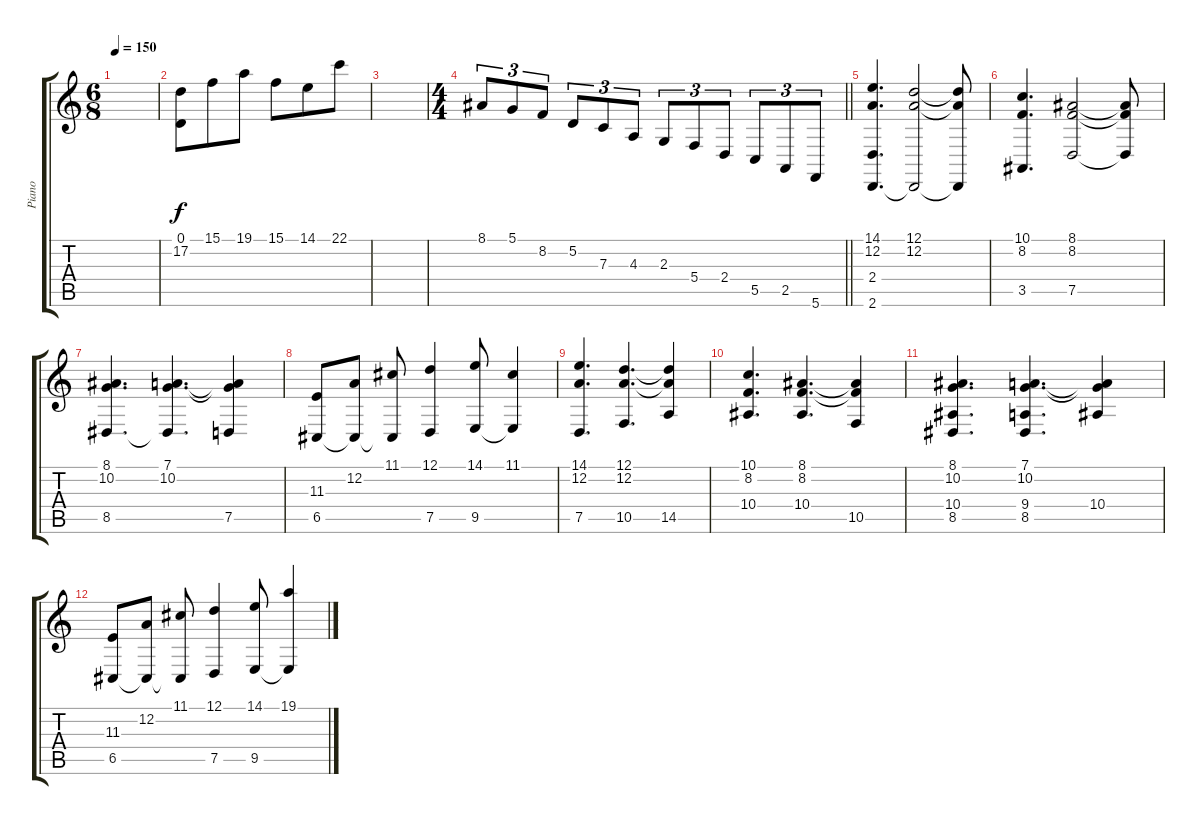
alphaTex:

\track ("Piano" "Piano") {instrument brightacousticpiano}
\staff {score tabs}
\tuning (D4 A3 F3 C3 G2 C2) {hide}
\ts (6 8)
\tempo 150
\clef g2
\ks c
|
(0.1 17.2).8 15.1.8 19.1.8 15.1.8 14.1.8 22.1.8 |
|
\ts (4 4)
\barLineRight lightlight
8.1.8{tu (3 2)} 5.1.8{tu (3 2)} 8.2.8{tu (3 2)} 5.2.8{tu (3 2)} 7.3.8{tu (3 2)} 4.3.8{tu (3 2)} 2.3.8{tu (3 2)} 5.4.8{tu (3 2)} 2.4.8{tu (3 2)} 5.5.8{tu (3 2)} 2.5.8{tu (3 2)} 5.6.8{tu (3 2)} |
(14.1 12.2 2.4 2.6).4{d} (12.1 12.2 2.6{t}).2 (12.1{t} 12.2{t} 2.6{t}).8 |
(10.1 8.2 3.5).4{d} (8.1 8.2 7.5).2 (8.1{t} 8.2{t} 7.5{t}).8 |
(8.1 10.2 8.5).4{d} (7.1 10.2 8.5{t}).4{d} (7.1{t} 10.2{t} 7.5).4 |
(11.3 6.5).8 (12.2 6.5{t}).8 (11.1 6.5{t}).8 (12.1 7.5).4 (14.1 9.5).8 (11.1 9.5{t}).4 |
(14.1 12.2 7.5).4{d} (12.1 12.2 10.5).4{d} (12.1{t} 12.2{t} 14.5).4 |
(10.1 8.2 10.4).4{d} (8.1 8.2 10.4).4{d} (8.1{t} 8.2{t} 10.5).4 |
(8.1 10.2 10.4 8.5).4{d} (7.1 10.2 9.4 8.5).4{d} (7.1{t} 10.2{t} 10.4).4 |
(11.3 6.5).8 (12.2 6.5{t}).8 (11.1 6.5{t}).8 (12.1 7.5).4 (14.1 9.5).8 (19.1 9.5{t}).4
